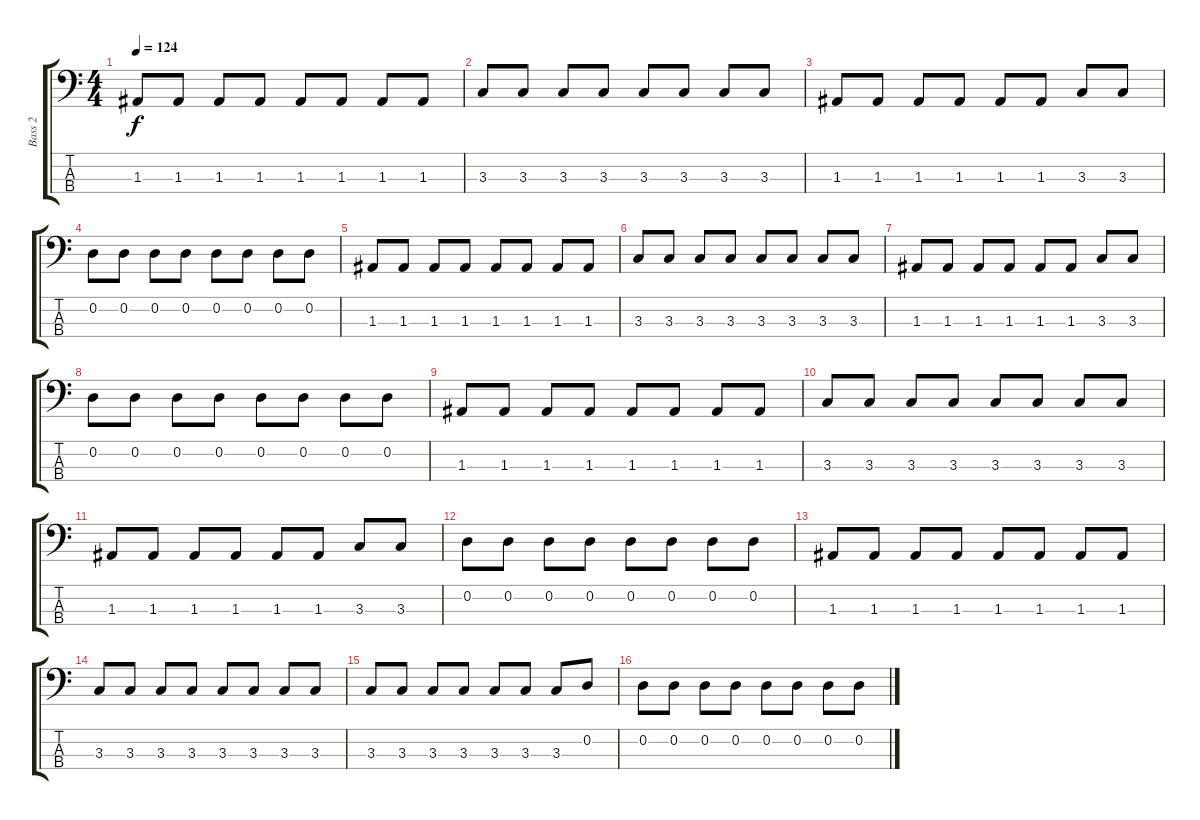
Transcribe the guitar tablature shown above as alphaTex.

\track ("Bass 2" "Bass 2") {instrument electricbassfinger}
\staff {score tabs}
\tuning (G2 D2 A1 E1) {hide}
\ts (4 4)
\tempo 124
\clef f4
\ks c
1.3.8{dy f} 1.3.8 1.3.8 1.3.8 1.3.8 1.3.8 1.3.8 1.3.8 |
3.3.8 3.3.8 3.3.8 3.3.8 3.3.8 3.3.8 3.3.8 3.3.8 |
1.3.8 1.3.8 1.3.8 1.3.8 1.3.8 1.3.8 3.3.8 3.3.8 |
0.2.8 0.2.8 0.2.8 0.2.8 0.2.8 0.2.8 0.2.8 0.2.8 |
1.3.8 1.3.8 1.3.8 1.3.8 1.3.8 1.3.8 1.3.8 1.3.8 |
3.3.8 3.3.8 3.3.8 3.3.8 3.3.8 3.3.8 3.3.8 3.3.8 |
1.3.8 1.3.8 1.3.8 1.3.8 1.3.8 1.3.8 3.3.8 3.3.8 |
0.2.8 0.2.8 0.2.8 0.2.8 0.2.8 0.2.8 0.2.8 0.2.8 |
1.3.8 1.3.8 1.3.8 1.3.8 1.3.8 1.3.8 1.3.8 1.3.8 |
3.3.8 3.3.8 3.3.8 3.3.8 3.3.8 3.3.8 3.3.8 3.3.8 |
1.3.8 1.3.8 1.3.8 1.3.8 1.3.8 1.3.8 3.3.8 3.3.8 |
0.2.8 0.2.8 0.2.8 0.2.8 0.2.8 0.2.8 0.2.8 0.2.8 |
1.3.8 1.3.8 1.3.8 1.3.8 1.3.8 1.3.8 1.3.8 1.3.8 |
3.3.8 3.3.8 3.3.8 3.3.8 3.3.8 3.3.8 3.3.8 3.3.8 |
3.3.8 3.3.8 3.3.8 3.3.8 3.3.8 3.3.8 3.3.8 0.2.8 |
0.2.8 0.2.8 0.2.8 0.2.8 0.2.8 0.2.8 0.2.8 0.2.8
